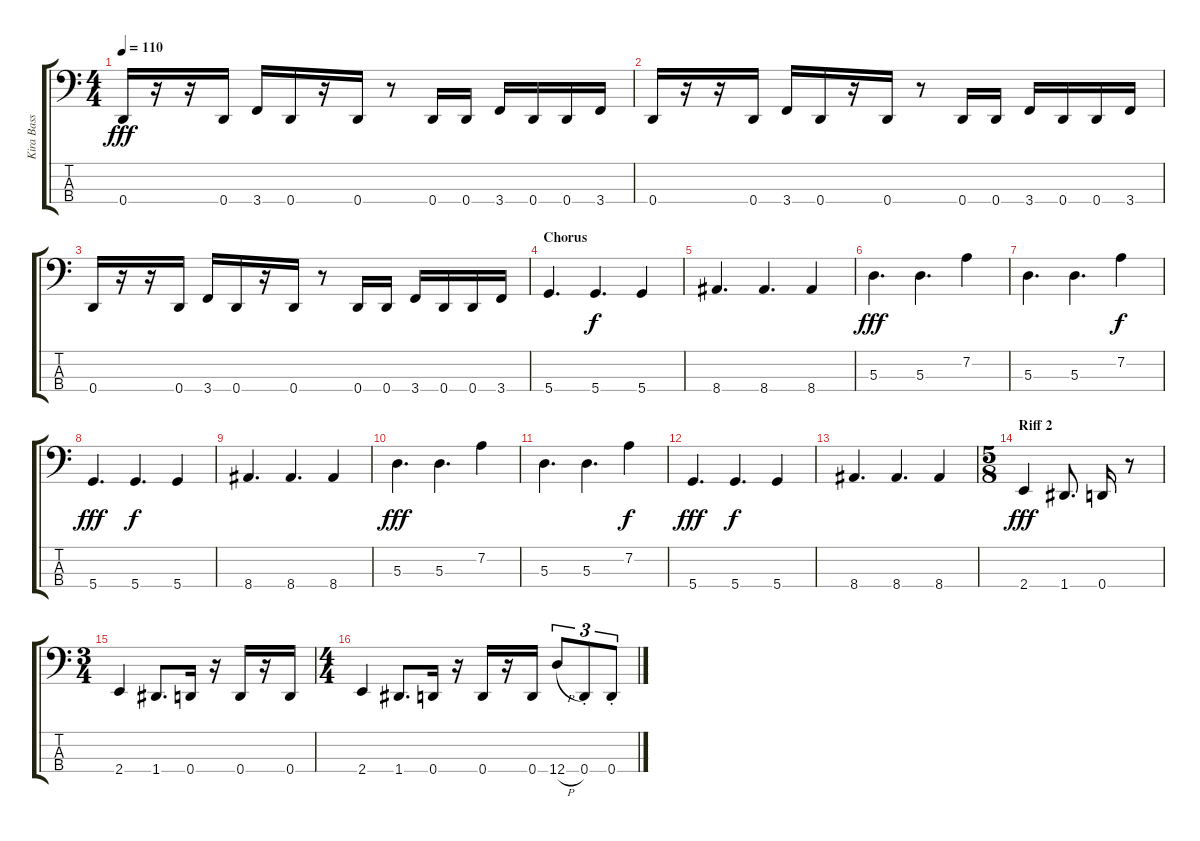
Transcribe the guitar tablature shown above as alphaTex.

\track ("Kira Bass" "Kira Bass") {instrument electricbassfinger}
\staff {score tabs}
\tuning (G2 D2 A1 D1) {hide}
\ts (4 4)
\tempo 110
\clef f4
\ks c
0.4.16{dy fff} r.16 r.16 0.4.16 3.4.16 0.4.16 r.16 0.4.16 r.8 0.4.16 0.4.16 3.4.16 0.4.16 0.4.16 3.4.16 |
0.4.16 r.16 r.16 0.4.16 3.4.16 0.4.16 r.16 0.4.16 r.8 0.4.16 0.4.16 3.4.16 0.4.16 0.4.16 3.4.16 |
0.4.16 r.16 r.16 0.4.16 3.4.16 0.4.16 r.16 0.4.16 r.8 0.4.16 0.4.16 3.4.16 0.4.16 0.4.16 3.4.16 |
\section ("" "Chorus")
5.4.4{d} 5.4.4{d dy f} 5.4.4 |
8.4.4{d} 8.4.4{d} 8.4.4 |
5.3.4{d dy fff} 5.3.4{d} 7.2.4 |
5.3.4{d} 5.3.4{d} 7.2.4{dy f} |
5.4.4{d dy fff} 5.4.4{d dy f} 5.4.4 |
8.4.4{d} 8.4.4{d} 8.4.4 |
5.3.4{d dy fff} 5.3.4{d} 7.2.4 |
5.3.4{d} 5.3.4{d} 7.2.4{dy f} |
5.4.4{d dy fff} 5.4.4{d dy f} 5.4.4 |
8.4.4{d} 8.4.4{d} 8.4.4 |
\ts (5 8)
\section ("" "Riff 2")
2.4.4{dy fff} 1.4.8{d} 0.4.16 r.8 |
\ts (3 4)
2.4.4 1.4.8{d} 0.4.16 r.16 0.4.16 r.16 0.4.16 |
\ts (4 4)
2.4.4 1.4.8{d} 0.4.16 r.16 0.4.16 r.16 0.4.16 12.4{h}.8{tu (3 2)} 0.4{st}.8{tu (3 2)} 0.4{st}.8{tu (3 2)}
